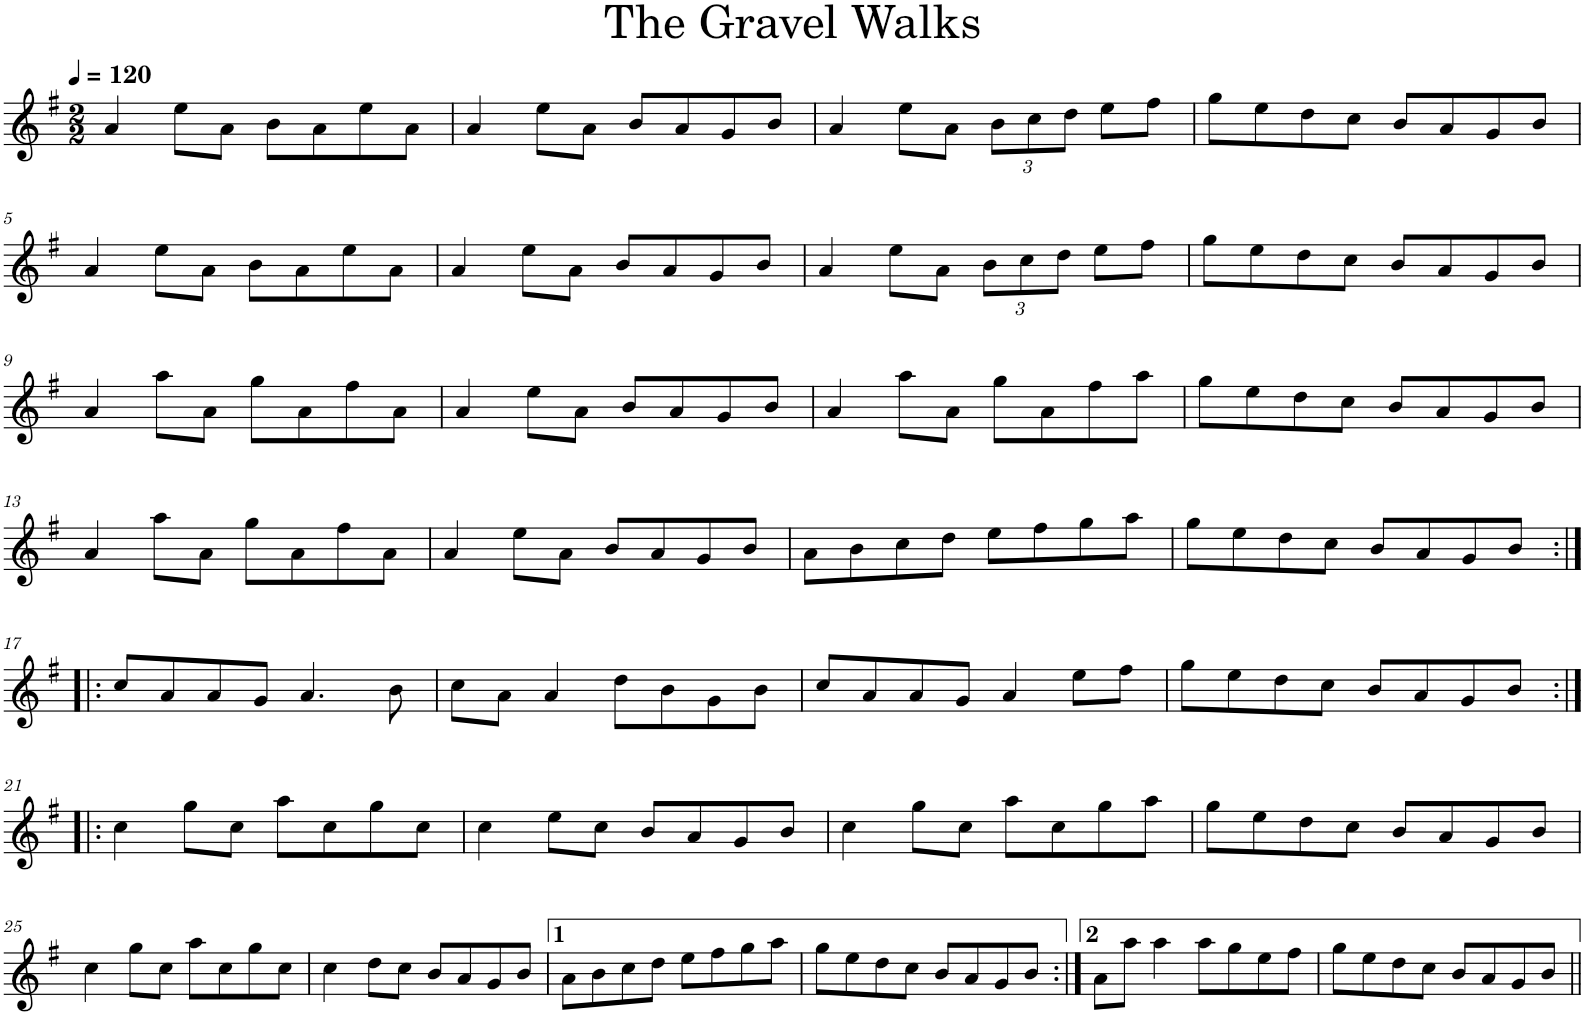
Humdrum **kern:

**kern
*part1
*staff1
*I"Piano
*I'Pno
*clefG2
*k[f#]
*A:dor
*M2/2
*MM120
=1
4a/
8ee\L
8a\J
8b\L
8a\
8ee\
8a\J
=2
4a/
8ee\L
8a\J
8b/L
8a/
8g/
8b/J
=3
4a/
8ee\L
8a\J
*Xbrackettup
12b\L
12cc\
12dd\J
8ee\L
8ff#\J
=4
8gg\L
8ee\
8dd\
8cc\J
8b/L
8a/
8g/
8b/J
!!LO:LB:g=z
=5
4a/
8ee\L
8a\J
8b\L
8a\
8ee\
8a\J
=6
4a/
8ee\L
8a\J
8b/L
8a/
8g/
8b/J
=7
4a/
8ee\L
8a\J
12b\L
12cc\
12dd\J
8ee\L
8ff#\J
=8
8gg\L
8ee\
8dd\
8cc\J
8b/L
8a/
8g/
8b/J
!!LO:LB:g=z
=9
4a/
8aa\L
8a\J
8gg\L
8a\
8ff#\
8a\J
=10
4a/
8ee\L
8a\J
8b/L
8a/
8g/
8b/J
=11
4a/
8aa\L
8a\J
8gg\L
8a\
8ff#\
8aa\J
=12
8gg\L
8ee\
8dd\
8cc\J
8b/L
8a/
8g/
8b/J
!!LO:LB:g=z
=13
4a/
8aa\L
8a\J
8gg\L
8a\
8ff#\
8a\J
=14
4a/
8ee\L
8a\J
8b/L
8a/
8g/
8b/J
=15
8a\L
8b\
8cc\
8dd\J
8ee\L
8ff#\
8gg\
8aa\J
=16
8gg\L
8ee\
8dd\
8cc\J
8b/L
8a/
8g/
8b/J
!!LO:LB:g=z
=17:|!|:
8cc/L
8a/
8a/
8g/J
4.a/
8b\
=18
8cc\L
8a\J
4a/
8dd\L
8b\
8g\
8b\J
=19
8cc/L
8a/
8a/
8g/J
4a/
8ee\L
8ff#\J
=20
8gg\L
8ee\
8dd\
8cc\J
8b/L
8a/
8g/
8b/J
!!LO:LB:g=z
=21:|!|:
4cc\
8gg\L
8cc\J
8aa\L
8cc\
8gg\
8cc\J
=22
4cc\
8ee\L
8cc\J
8b/L
8a/
8g/
8b/J
=23
4cc\
8gg\L
8cc\J
8aa\L
8cc\
8gg\
8aa\J
=24
8gg\L
8ee\
8dd\
8cc\J
8b/L
8a/
8g/
8b/J
!!LO:LB:g=z
=25
4cc\
8gg\L
8cc\J
8aa\L
8cc\
8gg\
8cc\J
=26
4cc\
8dd\L
8cc\J
8b/L
8a/
8g/
8b/J
=27
8a\L
8b\
8cc\
8dd\J
8ee\L
8ff#\
8gg\
8aa\J
=28
8gg\L
8ee\
8dd\
8cc\J
8b/L
8a/
8g/
8b/J
=29:|!
8a\L
8aa\J
4aa\
8aa\L
8gg\
8ee\
8ff#\J
=30
8gg\L
8ee\
8dd\
8cc\J
8b/L
8a/
8g/
8b/J
=||
*-
